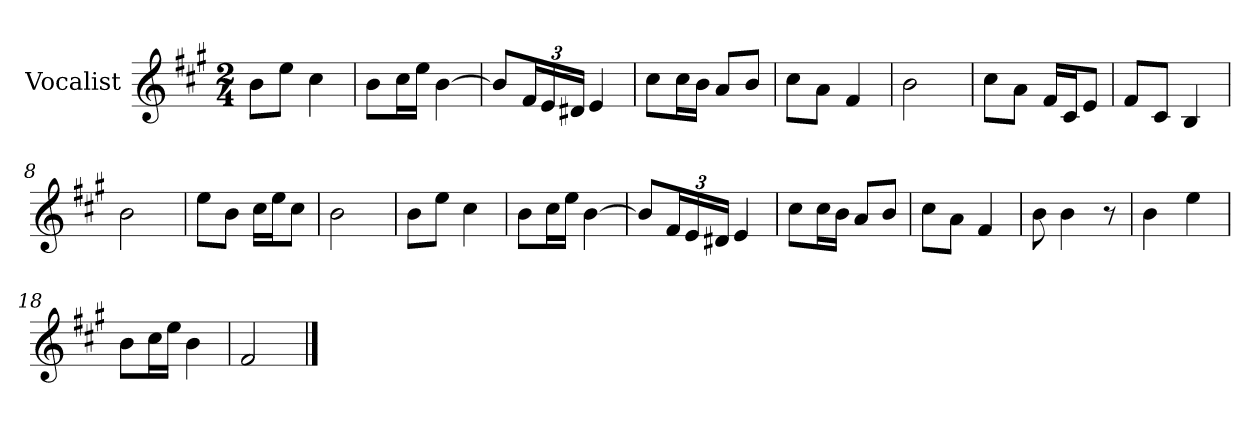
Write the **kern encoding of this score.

**kern
*part1
*staff1
*I"Vocalist
*k[f#c#g#]
*A:
*M2/4
=
8bL
8eeJ
4cc#
=1
8bL
16cc#L
16eeJJ
[4b
=2
8bL]
24f#L
24e
24d#XJJ
4e
=3
8cc#L
16cc#L
16bJJ
8aL
8bJ
=4
8cc#L
8aJ
4f#
=5
2b
=6
8cc#L
8aJ
16f#LL
16c#J
8eJ
=7
8f#L
8c#J
4B
=8
2b
=9
8eeL
8bJ
16cc#LL
16eeJ
8cc#J
=10
2b
=11
8bL
8eeJ
4cc#
=12
8bL
16cc#L
16eeJJ
[4b
=13
8bL]
24f#L
24e
24d#XJJ
4e
=14
8cc#L
16cc#L
16bJJ
8aL
8bJ
=15
8cc#L
8aJ
4f#
=16
8b
4b
8r
=17
4b
4ee
=18
8bL
16cc#L
16eeJJ
4b
=19
2f#
==
*-
